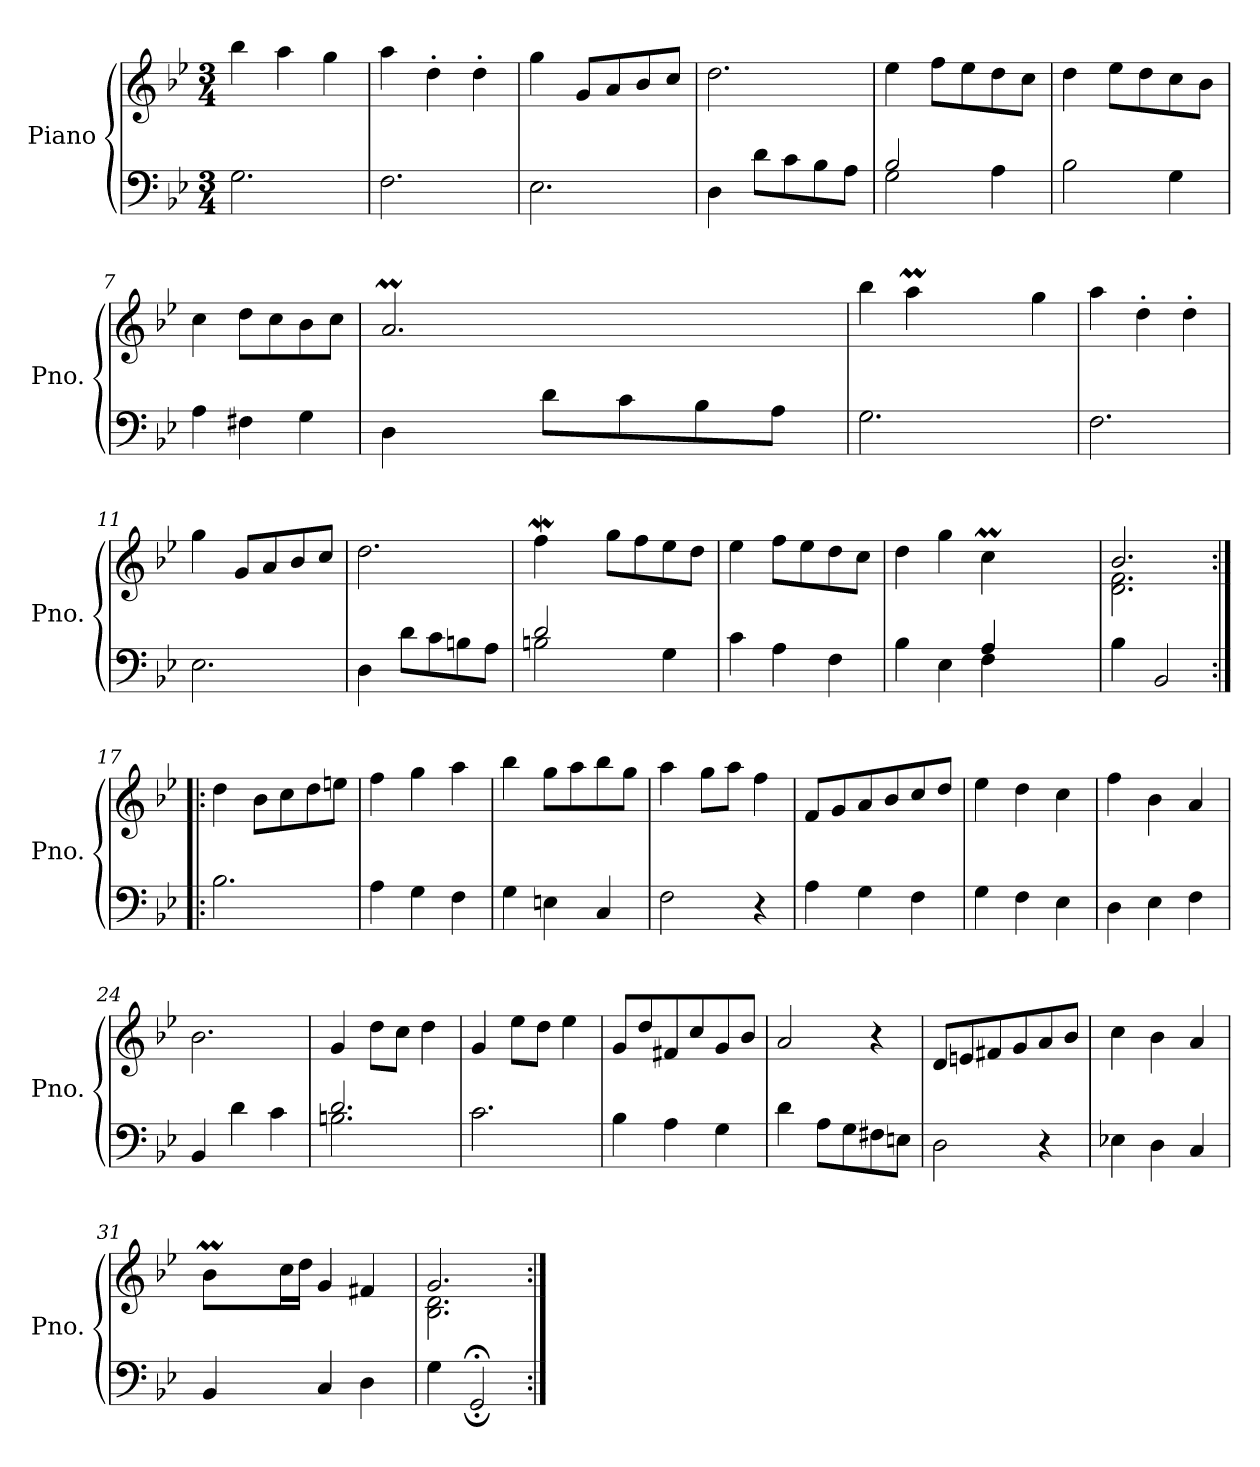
**kern	**kern
*part1	*part1
*staff2	*staff1
*I"Piano	*
*I'Pno.	*
*clefF4	*clefG2
*k[b-e-]	*k[b-e-]
*B-:	*B-:
*M3/4	*M3/4
=1	=1
2.G\	4bb-\
.	4aa\
.	4gg\
=2	=2
2.F\	4aa\
.	4dd'\
.	4dd'\
=3	=3
2.E-\	4gg\
.	8g/L
.	8a/
.	8b-/
.	8cc/J
=4	=4
4D\	2.dd\
8d\L	.
8c\	.
8B-\	.
8A\J	.
=5	=5
*^	*
2B-/	2G\	4ee-\
.	.	8ff\L
.	.	8ee-\
4A\	4ryy	8dd\
.	.	8cc\J
*v	*v	*
!!LO:LB:g=z
=6	=6
2B-\	4dd\
.	8ee-\L
.	8dd\
4G\	8cc\
.	8b-\J
=7	=7
4A\	4cc\
4F#X\	8dd\L
.	8cc\
4G\	8b-\
.	8cc\J
=8	=8
*	*^
4D\	2.am/	32b-yy
.	.	32ayy
.	.	32b-yy
.	.	32ayy
.	.	32b-yy
.	.	32ayy
.	.	32b-yy
.	.	32ayy
8d\L	.	32b-yy
.	.	32ayy
.	.	32b-yy
.	.	32ayy
8c\	.	32b-yy
.	.	32ayy
.	.	32b-yy
.	.	32ayy
8B-\	.	32b-yy
.	.	32ayy
.	.	32b-yy
.	.	32ayy
8A\J	.	32b-yy
.	.	32ayy
.	.	32b-yy
.	.	32ayy
=9	=9	=9
2.G\	4bb-\	4ryy
*	*	*Xtuplet
.	4aam\	40bb-yy
.	.	40aayy
.	.	40bb-yy
.	.	40aayy
.	.	40bb-yy
.	.	8aayy
.	4gg\	4ryy
*	*v	*v
=10	=10
2.F\	4aa\
.	4dd'\
.	4dd'\
!!LO:LB:g=z
=11	=11
2.E-\	4gg\
.	8g/L
.	8a/
.	8b-/
.	8cc/J
=12	=12
4D\	2.dd\
8d\L	.
8c\	.
8Bn\	.
8A\J	.
=13	=13
*^	*^
2d/	2Bn\	4ffW\	32ffyy
.	.	.	32ee-yy
.	.	.	8.ffyy
.	.	8gg\L	2ryy
.	.	8ff\	.
4G\	4ryy	8ee-\	.
.	.	8dd\J	.
*v	*v	*	*
*	*v	*v
=14	=14
4c\	4ee-\
4A\	8ff\L
.	8ee-\
4F\	8dd\
.	8cc\J
=15	=15
*^	*^
4B-\	2ryy	4dd\	2ryy
4E-\	.	4gg\	.
4A/	4F\	4ccM\	40ddyy
.	.	.	40ccyy
.	.	.	40ddyy
.	.	.	40ccyy
.	.	.	40ddyy
.	.	.	8ccyy
*v	*v	*	*
=16	=16	=16
4B-\	2.b-/	2.d\ 2.f\
2BB-/	.	.
*	*v	*v
!!LO:LB:g=z
=17:|!|:	=17:|!|:
2.B-\	4dd\
.	8b-\L
.	8cc\
.	8dd\
.	8een\J
=18	=18
4A\	4ff\
4G\	4gg\
4F\	4aa\
=19	=19
4G\	4bb-\
4En\	8gg\L
.	8aa\
4C/	8bb-\
.	8gg\J
=20	=20
2F\	4aa\
.	8gg\L
.	8aa\J
4r	4ff\
=21	=21
4A\	8f/L
.	8g/
4G\	8a/
.	8b-/
4F\	8cc/
.	8dd/J
!!LO:LB:g=z
=22	=22
4G\	4ee-\
4F\	4dd\
4E-\	4cc\
=23	=23
4D\	4ff\
4E-\	4b-\
4F\	4a/
=24	=24
4BB-/	2.b-\
4d\	.
4c\	.
=25	=25
*^	*
2.d/	2.Bn\	4g/
.	.	8dd\L
.	.	8cc\J
.	.	4dd\
*v	*v	*
=26	=26
2.c\	4g/
.	8ee-\L
.	8dd\J
.	4ee-\
!!LO:PB:g=z
=27	=27
4B-\	8g/L
.	8dd/
4A\	8f#X/
.	8cc/
4G\	8g/
.	8b-/J
=28	=28
4d\	2a/
8A\L	.
8G\	.
8F#i\	4r
8En\J	.
=29	=29
2D\	8d/L
.	8en/
.	8f#X/
.	8g/
4r	8a/
.	8b-/J
=30	=30
4E-X\	4cc\
4D\	4b-\
4C/	4a/
=31	=31
*	*^
4BB-/	8b-M\L	32ccyy
.	.	32b-yy
.	.	32ccyy
.	.	32b-yy
.	16cc\L	2ryy
.	16dd\JJ	.
4C/	4g/	.
4D\	4f#X/	.
.	.	8ryy
=32	=32	=32
4G\	2.g/	2.B-\ 2.d\
2GG;;</	.	.
*	*v	*v
=:|!	=:|!
*-	*-
